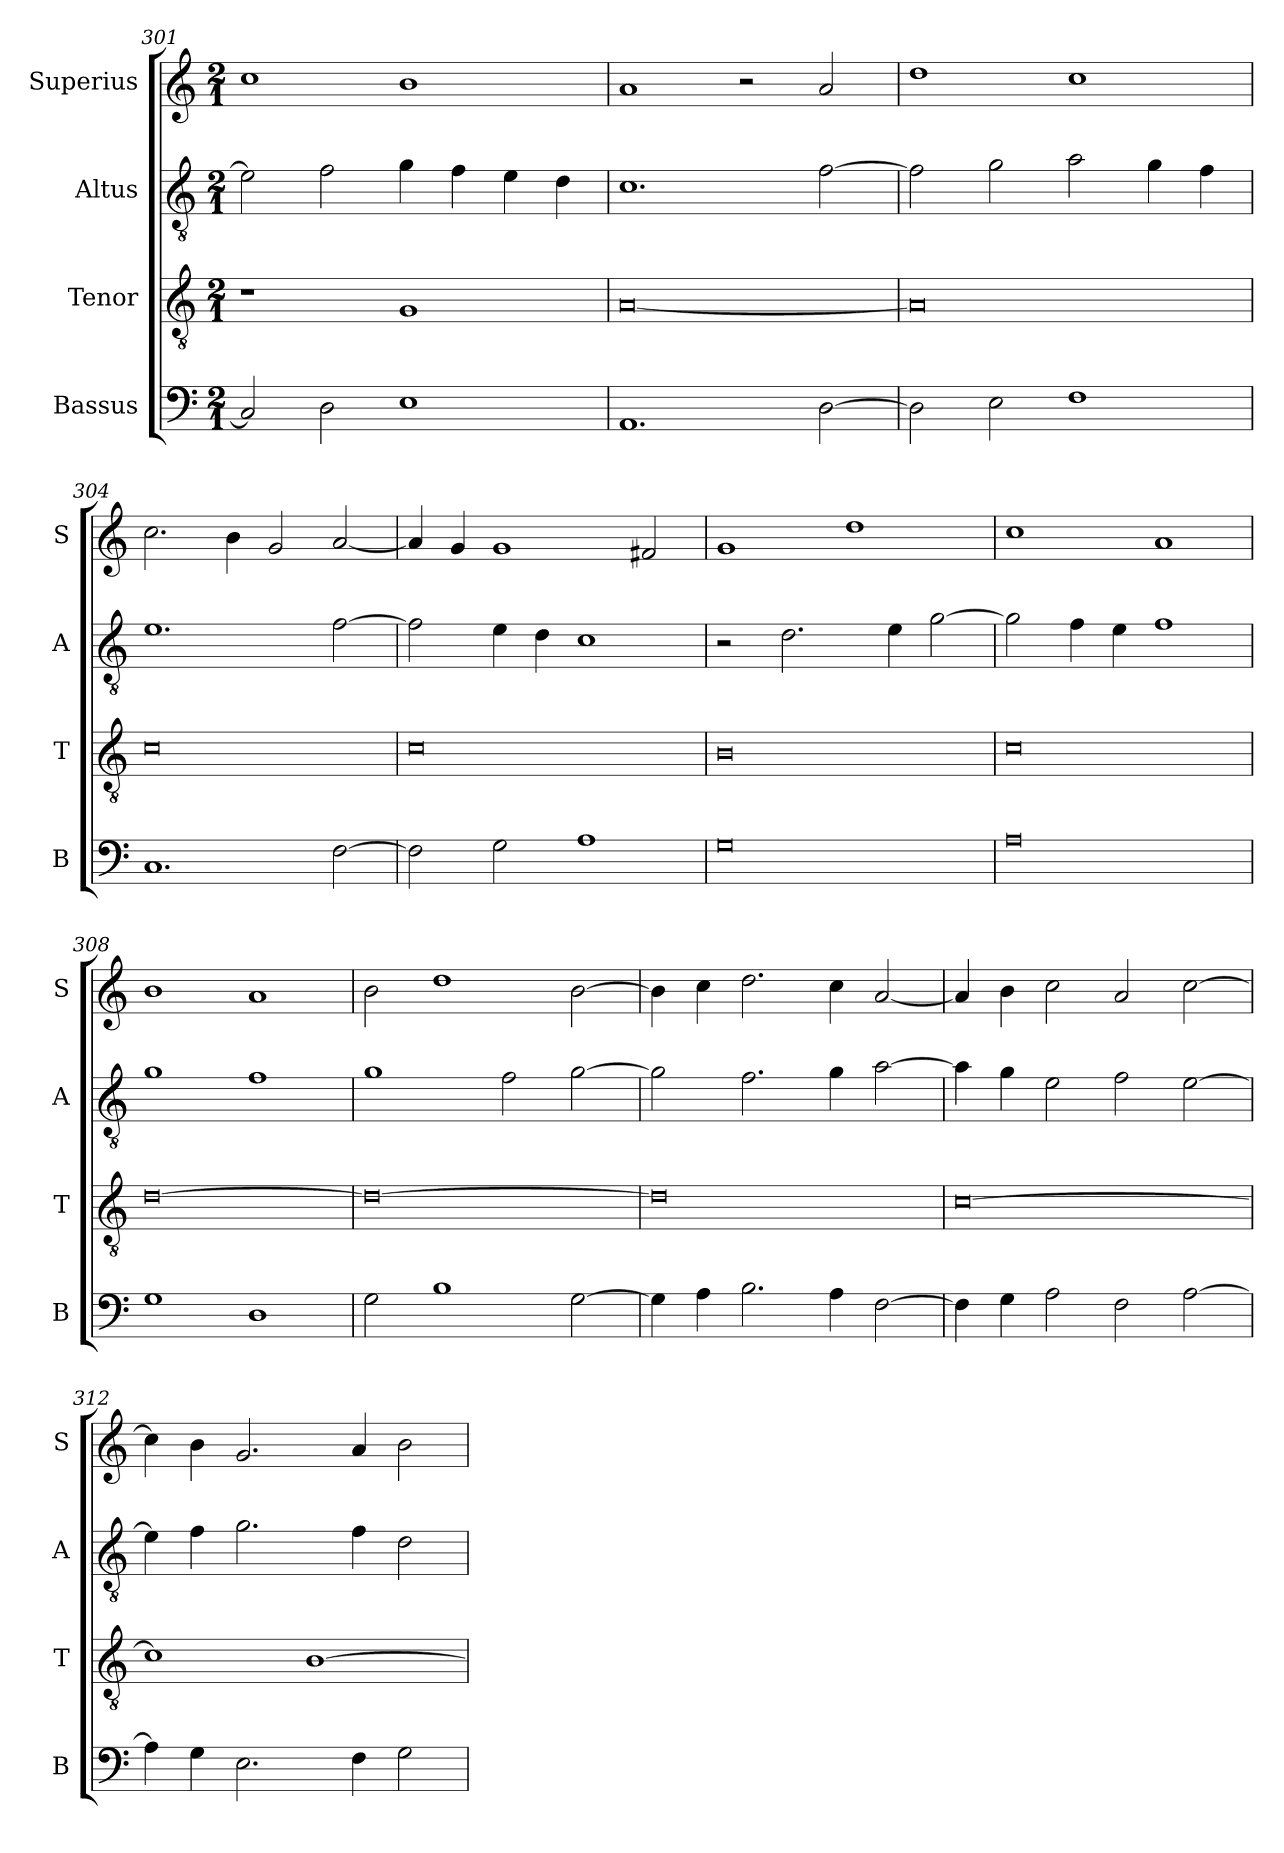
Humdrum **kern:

**kern	**kern	**kern	**kern
*part4	*part3	*part2	*part1
*staff4	*staff3	*staff2	*staff1
*I"Bassus	*I"Tenor	*I"Altus	*I"Superius
*I'B	*I'T	*I'A	*I'S
*clefF4	*clefGv2	*clefGv2	*clefG2
*k[]	*k[]	*k[]	*k[]
*M2/1	*M2/1	*M2/1	*M2/1
=301	=301	=301	=301
2C]	1r	2e]	1cc
2D	.	2f	.
1E	1G	4g	1b
.	.	4f	.
.	.	4e	.
.	.	4d	.
=302	=302	=302	=302
1.AA	[0A	1.c	1a
.	.	.	2r
[2D	.	[2f	2a
=303	=303	=303	=303
2D]	0A]	2f]	1dd
2E	.	2g	.
1F	.	2a	1cc
.	.	4g	.
.	.	4f	.
=304	=304	=304	=304
1.C	0c	1.e	2.cc
.	.	.	4b
.	.	.	2g
[2F	.	[2f	[2a
=305	=305	=305	=305
2F]	0c	2f]	4a]
.	.	.	4g
2G	.	4e	1g
.	.	4d	.
1A	.	1c	.
.	.	.	2f#X
=306	=306	=306	=306
0G	0B	2r	1g
.	.	2.d	.
.	.	.	1dd
.	.	4e	.
.	.	[2g	.
=307	=307	=307	=307
0A	0c	2g]	1cc
.	.	4f	.
.	.	4e	.
.	.	1f	1a
=308	=308	=308	=308
1G	[0d	1g	1b
1D	.	1f	1a
=309	=309	=309	=309
2G	0d_	1g	2b
1B	.	.	1dd
.	.	2f	.
[2G	.	[2g	[2b
=310	=310	=310	=310
4G]	0d]	2g]	4b]
4A	.	.	4cc
2.B	.	2.f	2.dd
4A	.	4g	4cc
[2F	.	[2a	[2a
=311	=311	=311	=311
4F]	[0c	4a]	4a]
4G	.	4g	4b
2A	.	2e	2cc
2F	.	2f	2a
[2A	.	[2e	[2cc
=312	=312	=312	=312
4A]	1c]	4e]	4cc]
4G	.	4f	4b
2.E	.	2.g	2.g
.	[1B	.	.
4F	.	4f	4a
2G	.	2d	2b
=	=	=	=
*-	*-	*-	*-
